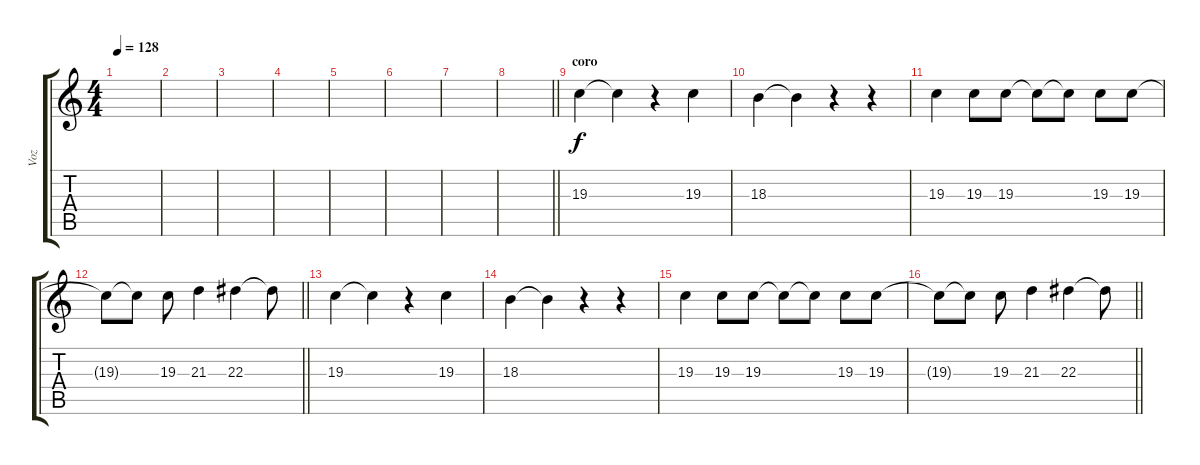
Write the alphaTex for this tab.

\track ("Voz " "Voz ") {instrument flute}
\staff {score tabs}
\tuning (D4 A3 F3 C3 G2 D2) {hide}
\ts (4 4)
\tempo 128
\clef g2
\ks c
|
|
|
|
|
|
|
\barLineRight lightlight
|
\section ("" "coro")
19.3.4 19.3{t}.4 r.4 19.3.4 |
18.3.4 18.3{t}.4 r.4 r.4 |
19.3.4 19.3.8 19.3.8 19.3{t}.8 19.3{t}.8 19.3.8 19.3.8 |
\barLineRight lightlight
19.3{t}.8 19.3{t}.8 19.3.8 21.3.4 22.3.4 22.3{t}.8 |
\section ("" "")
19.3.4 19.3{t}.4 r.4 19.3.4 |
18.3.4 18.3{t}.4 r.4 r.4 |
19.3.4 19.3.8 19.3.8 19.3{t}.8 19.3{t}.8 19.3.8 19.3.8 |
\barLineRight lightlight
19.3{t}.8 19.3{t}.8 19.3.8 21.3.4 22.3.4 22.3{t}.8
